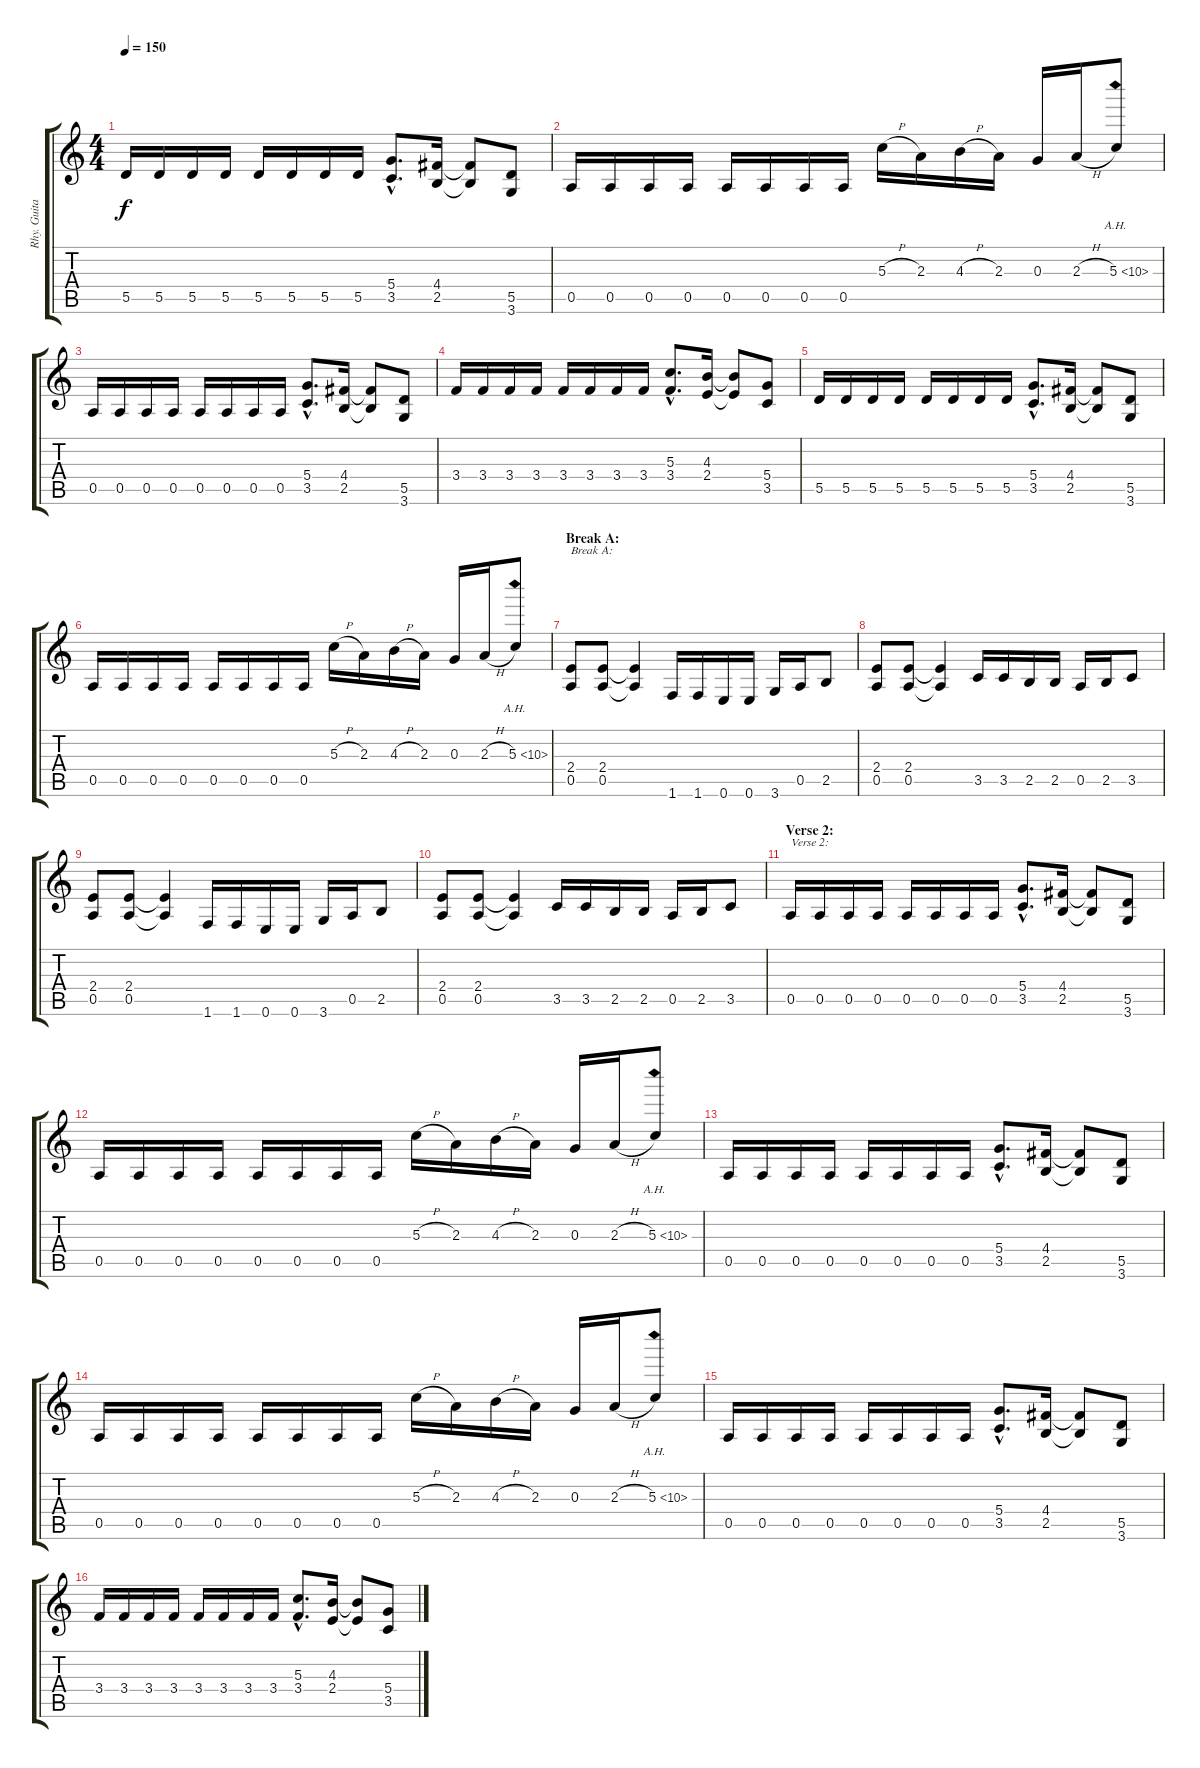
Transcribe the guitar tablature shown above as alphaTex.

\track ("Rhy. Guitar 1" "Rhy. Guita") {instrument distortionguitar}
\staff {score tabs}
\tuning (E4 B3 G3 D3 A2 E2) {hide}
\ts (4 4)
\tempo 150
\clef g2
\ks c
5.5.16{dy f} 5.5.16 5.5.16 5.5.16 5.5.16 5.5.16 5.5.16 5.5.16 (5.4{hac} 3.5{hac}).8{d} (4.4 2.5).16 (4.4{t} 2.5{t}).8 (5.5 3.6).8 |
0.5.16 0.5.16 0.5.16 0.5.16 0.5.16 0.5.16 0.5.16 0.5.16 5.3{h}.16 2.3.16 4.3{h}.16 2.3.16 0.3.16 2.3{h}.16 5.3{ah 5}.8 |
0.5.16 0.5.16 0.5.16 0.5.16 0.5.16 0.5.16 0.5.16 0.5.16 (5.4{hac} 3.5{hac}).8{d} (4.4 2.5).16 (4.4{t} 2.5{t}).8 (5.5 3.6).8 |
3.4.16 3.4.16 3.4.16 3.4.16 3.4.16 3.4.16 3.4.16 3.4.16 (5.3{hac} 3.4{hac}).8{d} (4.3 2.4).16 (4.3{t} 2.4{t}).8 (5.4 3.5).8 |
5.5.16 5.5.16 5.5.16 5.5.16 5.5.16 5.5.16 5.5.16 5.5.16 (5.4{hac} 3.5{hac}).8{d} (4.4 2.5).16 (4.4{t} 2.5{t}).8 (5.5 3.6).8 |
0.5.16 0.5.16 0.5.16 0.5.16 0.5.16 0.5.16 0.5.16 0.5.16 5.3{h}.16 2.3.16 4.3{h}.16 2.3.16 0.3.16 2.3{h}.16 5.3{ah 5}.8 |
\section ("" "Break A:")
(2.4 0.5).8{txt "Break A:"} (2.4 0.5).8 (2.4{t} 0.5{t}).4 1.6.16 1.6.16 0.6.16 0.6.16 3.6.16 0.5.16 2.5.8 |
(2.4 0.5).8 (2.4 0.5).8 (2.4{t} 0.5{t}).4 3.5.16 3.5.16 2.5.16 2.5.16 0.5.16 2.5.16 3.5.8 |
(2.4 0.5).8 (2.4 0.5).8 (2.4{t} 0.5{t}).4 1.6.16 1.6.16 0.6.16 0.6.16 3.6.16 0.5.16 2.5.8 |
(2.4 0.5).8 (2.4 0.5).8 (2.4{t} 0.5{t}).4 3.5.16 3.5.16 2.5.16 2.5.16 0.5.16 2.5.16 3.5.8 |
\section ("" "Verse 2:")
0.5.16{txt "Verse 2:"} 0.5.16 0.5.16 0.5.16 0.5.16 0.5.16 0.5.16 0.5.16 (5.4{hac} 3.5{hac}).8{d} (4.4 2.5).16 (4.4{t} 2.5{t}).8 (5.5 3.6).8 |
0.5.16 0.5.16 0.5.16 0.5.16 0.5.16 0.5.16 0.5.16 0.5.16 5.3{h}.16 2.3.16 4.3{h}.16 2.3.16 0.3.16 2.3{h}.16 5.3{ah 5}.8 |
0.5.16 0.5.16 0.5.16 0.5.16 0.5.16 0.5.16 0.5.16 0.5.16 (5.4{hac} 3.5{hac}).8{d} (4.4 2.5).16 (4.4{t} 2.5{t}).8 (5.5 3.6).8 |
0.5.16 0.5.16 0.5.16 0.5.16 0.5.16 0.5.16 0.5.16 0.5.16 5.3{h}.16 2.3.16 4.3{h}.16 2.3.16 0.3.16 2.3{h}.16 5.3{ah 5}.8 |
0.5.16 0.5.16 0.5.16 0.5.16 0.5.16 0.5.16 0.5.16 0.5.16 (5.4{hac} 3.5{hac}).8{d} (4.4 2.5).16 (4.4{t} 2.5{t}).8 (5.5 3.6).8 |
3.4.16 3.4.16 3.4.16 3.4.16 3.4.16 3.4.16 3.4.16 3.4.16 (5.3{hac} 3.4{hac}).8{d} (4.3 2.4).16 (4.3{t} 2.4{t}).8 (5.4 3.5).8
